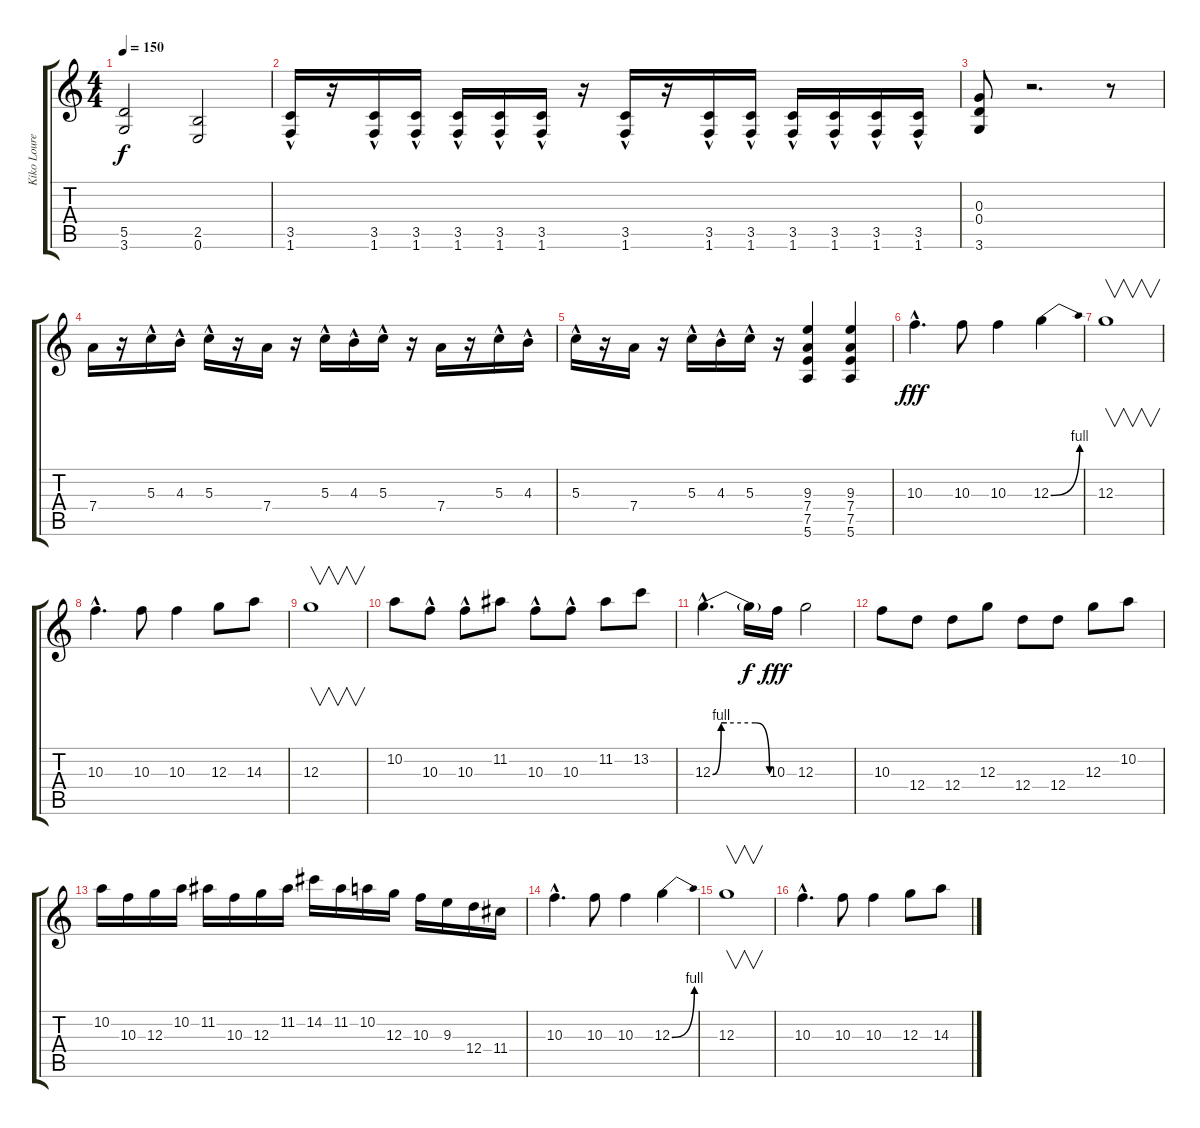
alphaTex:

\track ("Kiko Loureiro" "Kiko Loure") {instrument distortionguitar}
\staff {score tabs}
\tuning (E4 B3 G3 D3 A2 E2) {hide}
\ts (4 4)
\tempo 150
\clef g2
\ks c
(5.5 3.6).2{dy f} (2.5 0.6).2 |
(3.5{hac} 1.6{hac}).16 r.16 (3.5{hac} 1.6{hac}).16 (3.5{hac} 1.6{hac}).16 (3.5{hac} 1.6{hac}).16 (3.5{hac} 1.6{hac}).16 (3.5{hac} 1.6{hac}).16 r.16 (3.5{hac} 1.6{hac}).16 r.16 (3.5{hac} 1.6{hac}).16 (3.5{hac} 1.6{hac}).16 (3.5{hac} 1.6{hac}).16 (3.5{hac} 1.6{hac}).16 (3.5{hac} 1.6{hac}).16 (3.5{hac} 1.6{hac}).16 |
(0.3 0.4 3.6).8 r.2{d} r.8 |
7.4.16 r.16 5.3{hac}.16 4.3{hac}.16 5.3{hac}.16 r.16 7.4.16 r.16 5.3{hac}.16 4.3{hac}.16 5.3{hac}.16 r.16 7.4.16 r.16 5.3{hac}.16 4.3{hac}.16 |
5.3{hac}.16 r.16 7.4.16 r.16 5.3{hac}.16 4.3{hac}.16 5.3{hac}.16 r.16 (9.3 7.4 7.5 5.6).4 (9.3 7.4 7.5 5.6).4 |
10.3{hac}.4{d dy fff volume 16} 10.3.8 10.3.4 12.3{be (bend 0 0 60 4)}.4 |
12.3.1{v} |
10.3{hac}.4{d} 10.3.8 10.3.4 12.3.8 14.3.8 |
12.3.1{v} |
10.2.8 10.3{hac}.8 10.3{hac}.8 11.2.8 10.3{hac}.8 10.3{hac}.8 11.2.8 13.2.8 |
12.3{be (custom 0 0 9 4 15 4 45 4 60 0) hac}.4{d} 12.3{t}.16{dy f} 10.3.16{dy fff} 12.3.2 |
10.3.8 12.4.8 12.4.8 12.3.8 12.4.8 12.4.8 12.3.8 10.2.8 |
10.2.16 10.3.16 12.3.16 10.2.16 11.2.16 10.3.16 12.3.16 11.2.16 14.2.16 11.2.16 10.2.16 12.3.16 10.3.16 9.3.16 12.4.16 11.4.16 |
10.3{hac}.4{d volume 16} 10.3.8 10.3.4 12.3{be (bend 0 0 60 4)}.4 |
12.3.1{v} |
10.3{hac}.4{d} 10.3.8 10.3.4 12.3.8 14.3.8
